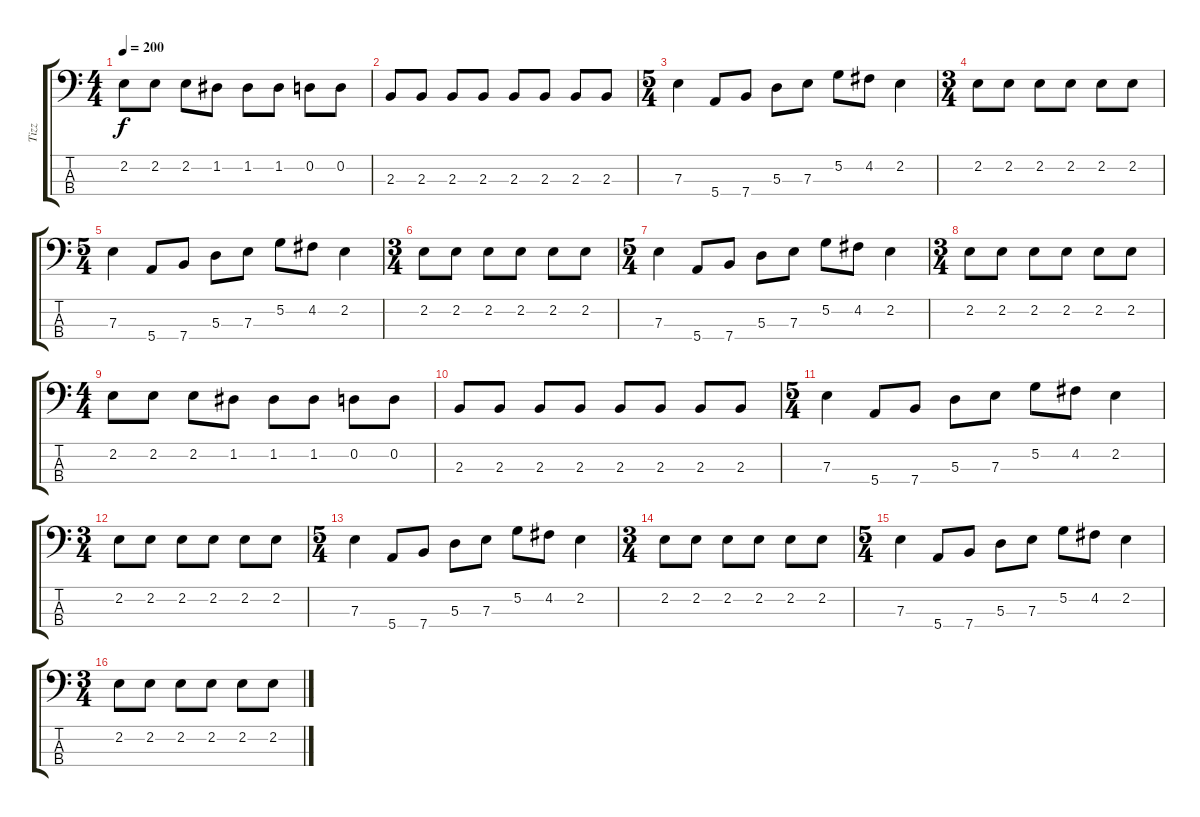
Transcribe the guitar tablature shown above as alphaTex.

\track ("Tizz" "Tizz") {instrument electricbassfinger}
\staff {score tabs}
\tuning (G2 D2 A1 E1) {hide}
\ts (4 4)
\tempo 200
\clef f4
\ks c
2.2.8{dy f} 2.2.8 2.2.8 1.2.8 1.2.8 1.2.8 0.2.8 0.2.8 |
2.3.8 2.3.8 2.3.8 2.3.8 2.3.8 2.3.8 2.3.8 2.3.8 |
\ts (5 4)
7.3.4 5.4.8 7.4.8 5.3.8 7.3.8 5.2.8 4.2.8 2.2.4 |
\ts (3 4)
2.2.8 2.2.8 2.2.8 2.2.8 2.2.8 2.2.8 |
\ts (5 4)
7.3.4 5.4.8 7.4.8 5.3.8 7.3.8 5.2.8 4.2.8 2.2.4 |
\ts (3 4)
2.2.8 2.2.8 2.2.8 2.2.8 2.2.8 2.2.8 |
\ts (5 4)
7.3.4 5.4.8 7.4.8 5.3.8 7.3.8 5.2.8 4.2.8 2.2.4 |
\ts (3 4)
2.2.8 2.2.8 2.2.8 2.2.8 2.2.8 2.2.8 |
\ts (4 4)
2.2.8 2.2.8 2.2.8 1.2.8 1.2.8 1.2.8 0.2.8 0.2.8 |
2.3.8 2.3.8 2.3.8 2.3.8 2.3.8 2.3.8 2.3.8 2.3.8 |
\ts (5 4)
7.3.4 5.4.8 7.4.8 5.3.8 7.3.8 5.2.8 4.2.8 2.2.4 |
\ts (3 4)
2.2.8 2.2.8 2.2.8 2.2.8 2.2.8 2.2.8 |
\ts (5 4)
7.3.4 5.4.8 7.4.8 5.3.8 7.3.8 5.2.8 4.2.8 2.2.4 |
\ts (3 4)
2.2.8 2.2.8 2.2.8 2.2.8 2.2.8 2.2.8 |
\ts (5 4)
7.3.4 5.4.8 7.4.8 5.3.8 7.3.8 5.2.8 4.2.8 2.2.4 |
\ts (3 4)
2.2.8 2.2.8 2.2.8 2.2.8 2.2.8 2.2.8
